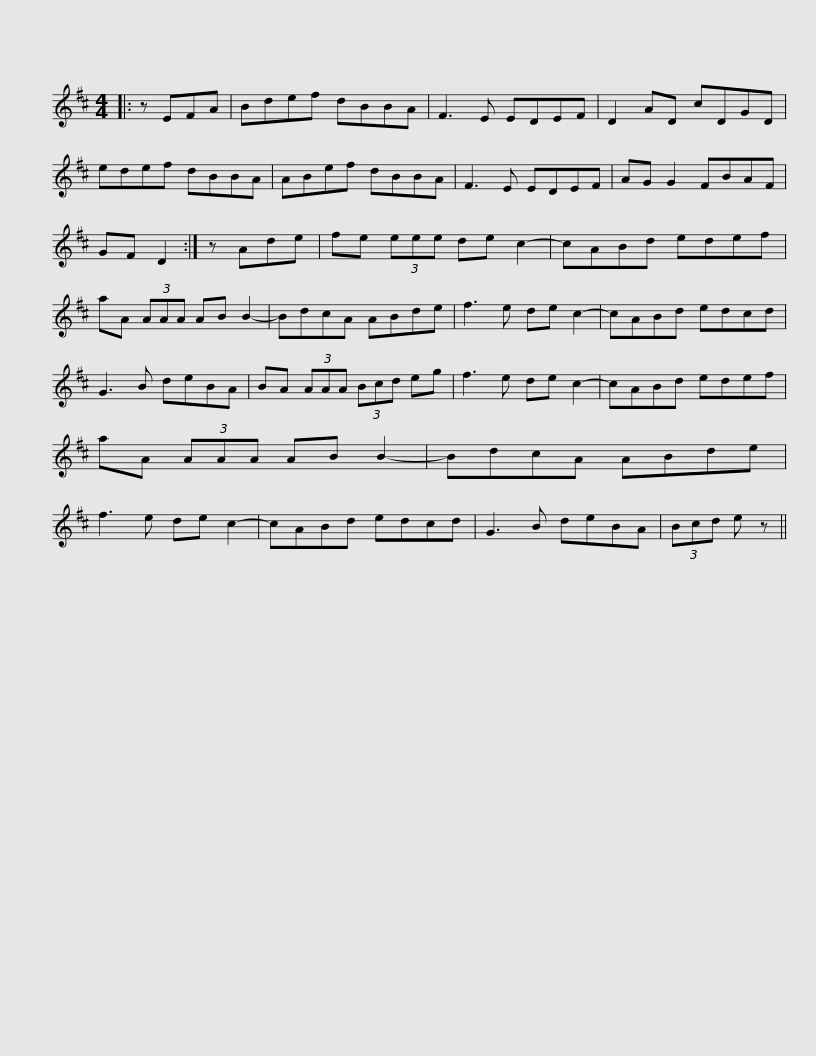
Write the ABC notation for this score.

X:1
L:1/8
M:4/4
I:linebreak $
K:Bmin
V:1 treble
V:1
|: z EFA | Bdef dBBA | F3 E EDEF | D2 AD cDGD | edef dBBA | %5
 ABef dBBA |$ F3 E EDEF | AG G2 FBAF | GF D2 :| z Ade | %10
 fe (3eee de c2- | cABd edef |$ aA (3AAA AB B2- | BdcA ABde | f3 e de c2- | %15
 cABd edcd | G3 B deBA | BA (3AAA (3Bcd eg |$ f3 e de c2- | cABd edef | %20
 aA (3AAA AB B2- | BdcA ABde | f3 e de c2- | cABd edcd |$ G3 B deBA | %25
 (3Bcd e z || %26
